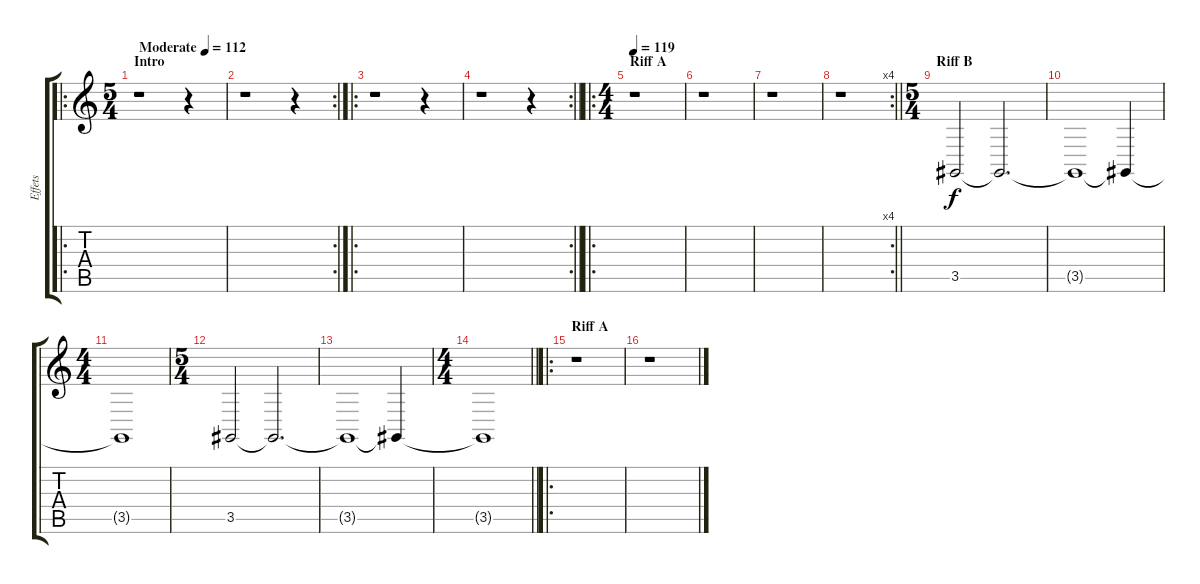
\track ("Effets" "Effets") {instrument drawbarorgan}
\staff {score tabs}
\tuning (C4 G3 Eb3 Bb2 F2 C2) {hide}
\ro
\ts (5 4)
\section ("" "Intro")
\tempo (112 "Moderate")
\clef g2
\ks c
r.1{dy f instrument drawbarorgan} r.4 |
\rc 2
r.1 r.4 |
\ro
r.1 r.4 |
\rc 2
\barLineRight lightlight
r.1 r.4 |
\ro
\ts (4 4)
\section ("" "Riff A")
\tempo 119
r.1 |
r.1 |
r.1 |
\rc 4
\barLineRight lightlight
r.1 |
\ts (5 4)
\section ("" "Riff B")
3.5.2 3.5{t}.2{d} |
3.5{t}.1 3.5{t}.4 |
\ts (4 4)
3.5{t}.1 |
\ts (5 4)
3.5.2 3.5{t}.2{d} |
3.5{t}.1 3.5{t}.4 |
\ts (4 4)
\barLineRight lightlight
3.5{t}.1 |
\ro
\section ("" "Riff A")
r.1 |
r.1
